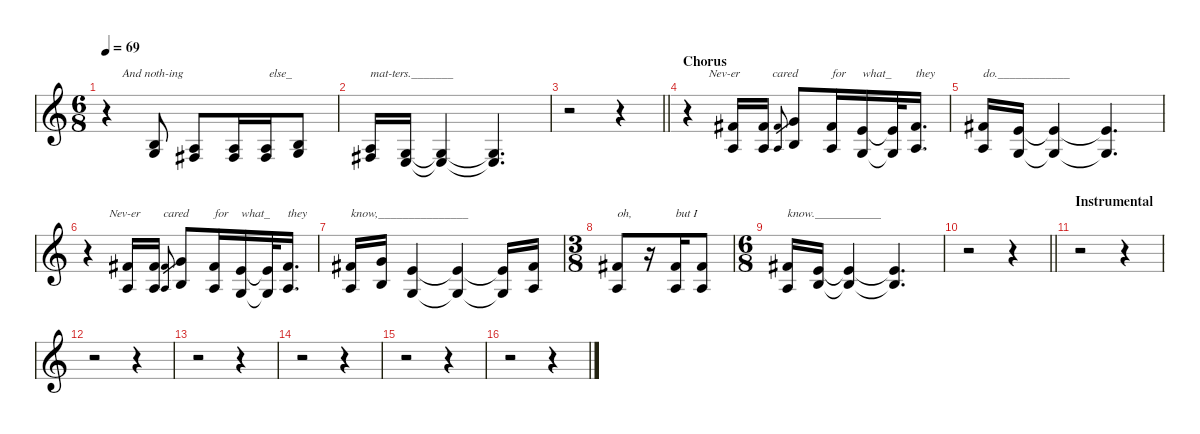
\defaultSystemsLayout 4
\hideDynamics
\bracketExtendMode nobrackets
\singleTrackTrackNamePolicy hidden
\multiTrackTrackNamePolicy hidden
\otherSystemsTrackNameOrientation horizontal
\track ("Vocals" "vln.") {mute instrument violin}
\staff {score}
\tuning (E4 B3 G3 D3 A2 E2)
\ts (6 8)
\tempo 69
\clef g2
\ks c
r.4{txt "     And noth-ing" dy f beam Down} (0.2 0.3).8{beam Up} (2.3 4.4{acc #}).8{beam Up} (2.3 4.4{acc #}).16{beam Up} (2.3 4.4{acc #}).16{txt " else_" beam Up} (0.2 0.3).8{beam Up} |
(2.3 4.4{acc #}).16{txt "mat-ters._______" beam Up} (0.3 2.4).16{beam Up} (0.3{t} 2.4{t}).4{beam Up} (0.3{t} 2.4{t}).4{d beam Up} |
\barLineRight lightlight
r.2{beam Down} r.4{beam Down} |
\section ("" "Chorus")
r.4{txt "       Nev-er" beam Down} (2.1{acc #} 2.3).16{beam Up} (2.1{acc #} 2.3).16{txt "   cared" beam Up} (2.1{acc #} 2.3).8{gr dy mf beam Up} (3.1 4.3).8{dy f beam Up} (2.1{acc #} 2.3).16{txt "for" beam Up} (0.1 0.3).16{txt "what_" beam Up} (0.1{t} 0.3{t}).32{beam Up} (2.1{acc #} 2.3).16{d txt "they" beam Up} |
(2.1{acc #} 2.3).16{txt "do.____________" beam Up} (0.1 0.3).16{beam Up} (0.1{t} 0.3{t}).4{beam Up} (0.1{t} 0.3{t}).4{d beam Up} |
r.4{txt "       Nev-er" beam Down} (2.1{acc #} 2.3).16{beam Up} (2.1{acc #} 2.3).16{txt "   cared" beam Up} (2.1{acc #} 2.3).8{gr dy mf beam Up} (3.1 4.3).8{dy f beam Up} (2.1{acc #} 2.3).16{txt "for" beam Up} (0.1 0.3).16{txt "what_" beam Up} (0.1{t} 0.3{t}).32{beam Up} (2.1{acc #} 2.3).16{d txt "they" beam Up} |
(2.1{acc #} 2.3).16{txt "know,_______________" beam Up} (3.1 0.2).16{beam Up} (0.1 0.3).4{beam Up} (0.1{t} 0.3{t}).4{beam Up} (0.1{t} 0.3{t}).16{beam Up} (2.1{acc #} 2.3).16{beam Up} |
\ts (3 8)
\beaming (8 3)
(2.1{acc #} 2.3).8{txt "oh," beam Up} r.16{beam Up} (2.1{acc #} 2.3).16{txt "but I" beam Up} (2.1{acc #} 2.3).8{beam Up} |
\ts (6 8)
\beaming (8 3 3)
(2.1{acc #} 2.3).16{txt "know.___________" beam Up} (0.1 0.2).16{beam Up} (0.1{t} 0.2{t}).4{beam Up} (0.1{t} 0.2{t}).4{d beam Up} |
\barLineRight lightlight
r.2{beam Down} r.4{beam Down} |
\section ("" "Instrumental")
r.2{beam Down} r.4{beam Down} |
r.2{beam Down} r.4{beam Down} |
r.2{beam Down} r.4{beam Down} |
r.2{beam Down} r.4{beam Down} |
r.2{beam Down} r.4{beam Down} |
r.2{beam Down} r.4{beam Down}
